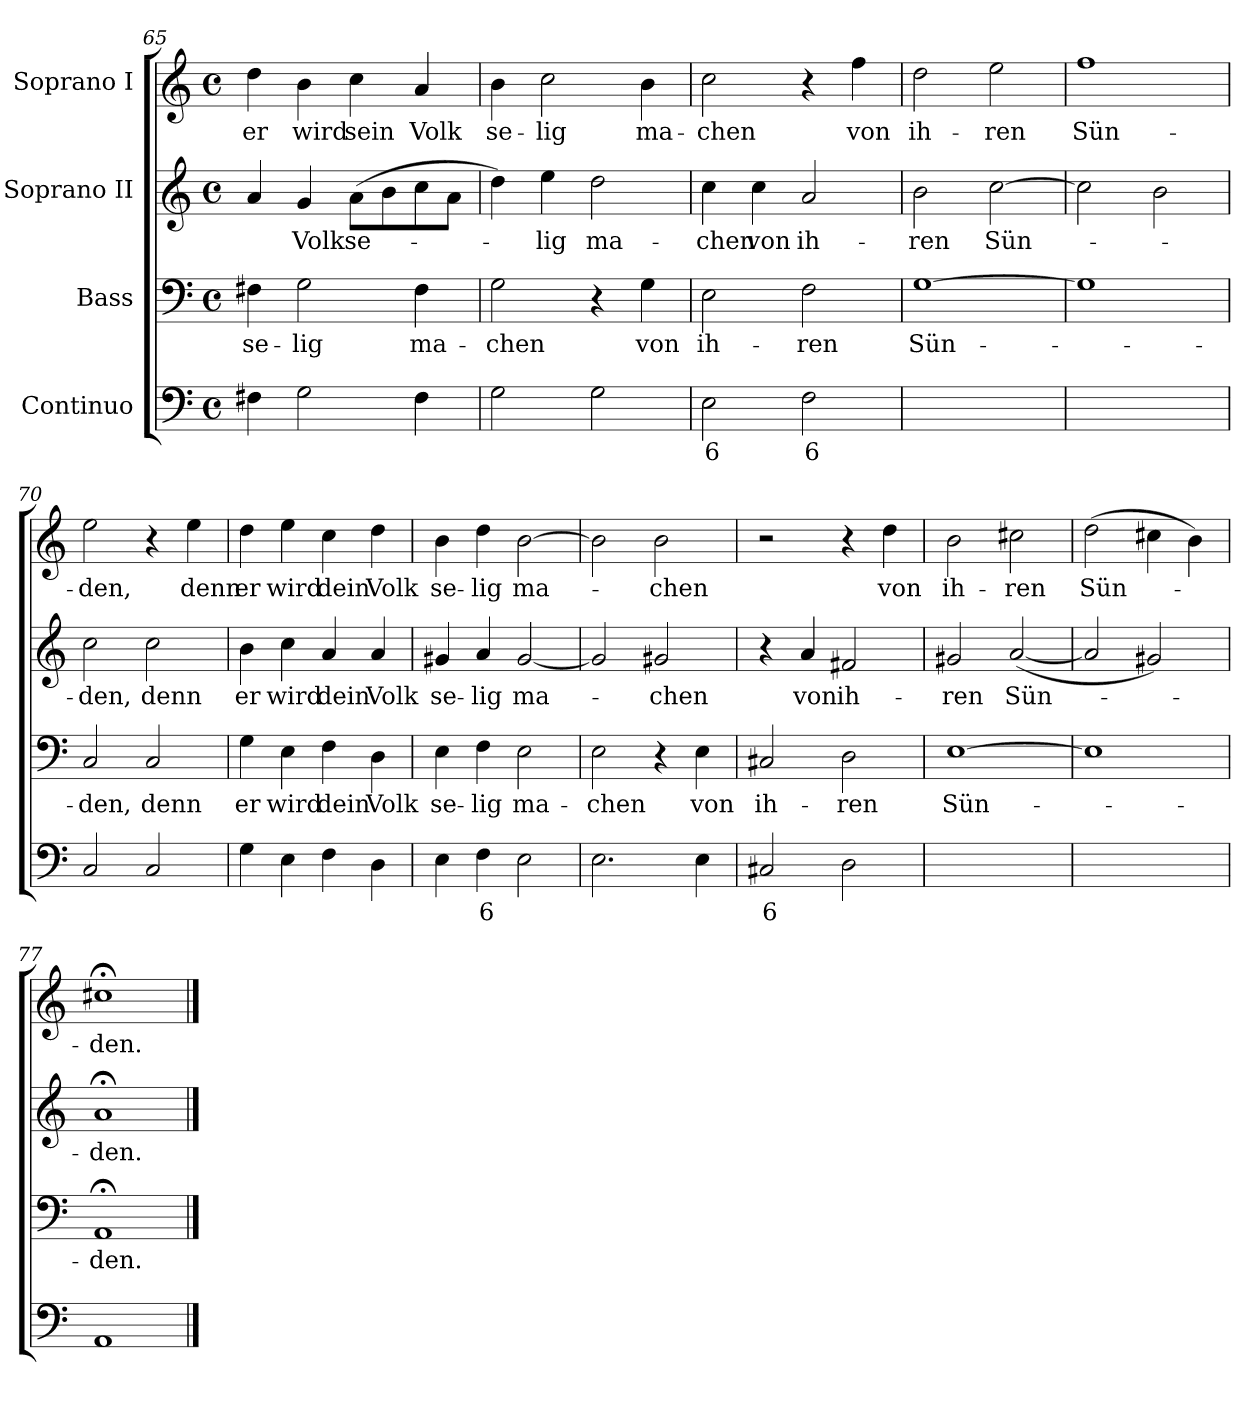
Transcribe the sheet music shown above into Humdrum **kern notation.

**kern	**text	**kern	**text	**kern	**text	**kern	**text
*part4	*part4	*part3	*part3	*part2	*part2	*part1	*part1
*staff4	*staff4	*staff3	*staff3	*staff2	*staff2	*staff1	*staff1
*I"Continuo	*	*I"Bass	*	*I"Soprano II	*	*I"Soprano I	*
!!LO:LB:g=z
*clefF4	*	*clefF4	*	*clefG2	*	*clefG2	*
*k[]	*	*k[]	*	*k[]	*	*k[]	*
*C:	*	*C:	*	*C:	*	*C:	*
*M4/4	*	*M4/4	*	*M4/4	*	*M4/4	*
*met(c)	*	*met(c)	*	*met(c)	*	*met(c)	*
=65	=65	=65	=65	=65	=65	=65	=65
!	!	!	!LO:LY:b	!	!	!	!LO:LY:b
4F#X	.	4F#X	se-	4a	.	4dd	er
!	!	!	!LO:LY:b	!	!LO:LY:b	!	!LO:LY:b
2G	.	2G	-lig	4g	Volk	4b	wird
!	!	!	!	!	!LO:LY:b	!	!LO:LY:b
.	.	.	.	(>8aL	se-	4cc	sein
.	.	.	.	8b	.	.	.
!	!	!	!LO:LY:b	!	!	!	!LO:LY:b
4F#	.	4F#	ma-	8cc	.	4a	Volk
.	.	.	.	8aJ	.	.	.
=66	=66	=66	=66	=66	=66	=66	=66
!	!	!	!LO:LY:b	!	!	!	!LO:LY:b
2G	.	2G	-chen	4dd)	.	4b	se-
!	!	!	!	!	!LO:LY:b	!	!LO:LY:b
.	.	.	.	4ee	lig	2cc	-lig
!	!	!	!	!	!LO:LY:b	!	!
2G	.	4r	.	2dd	ma-	.	.
!	!	!	!LO:LY:b	!	!	!	!LO:LY:b
.	.	4G	von	.	.	4b	ma-
=67	=67	=67	=67	=67	=67	=67	=67
!	!LO:LY:b	!	!LO:LY:b	!	!LO:LY:b	!	!LO:LY:b
2E	6	2E	ih-	4cc	-chen	2cc	-chen
!	!	!	!	!	!LO:LY:b	!	!
.	.	.	.	4cc	von	.	.
!	!LO:LY:b	!	!LO:LY:b	!	!LO:LY:b	!	!
2F	6	2F	-ren	2a	ih-	4r	.
!	!	!	!	!	!	!	!LO:LY:b
.	.	.	.	.	.	4ff	von
=68	=68	=68	=68	=68	=68	=68	=68
!	!LO:LY:b	!	!LO:LY:b	!	!LO:LY:b	!	!LO:LY:b
(>[2Gyy	3	[1G	Sün-	2b	-ren	2dd	ih-
!	!LO:LY:b	!	!	!	!LO:LY:b	!	!LO:LY:b
2Gyy_	4	.	.	[2cc	Sün-	2ee	-ren
=69	=69	=69	=69	=69	=69	=69	=69
!	!	!	!	!	!	!	!LO:LY:b
2Gyy_)	.	1G]	.	2cc]	.	1ff	Sün-
!	!LO:LY:b	!	!	!	!	!	!
2Gyy]	3	.	.	2b	.	.	.
=70	=70	=70	=70	=70	=70	=70	=70
!	!	!	!LO:LY:b	!	!LO:LY:b	!	!LO:LY:b
2C	.	2C	den,	2cc	den,	2ee	-den,
!	!	!	!LO:LY:b	!	!LO:LY:b	!	!
2C	.	2C	denn	2cc	denn	4r	.
!	!	!	!	!	!	!	!LO:LY:b
.	.	.	.	.	.	4ee	denn
!!LO:LB:g=z
=71	=71	=71	=71	=71	=71	=71	=71
!	!	!	!LO:LY:b	!	!LO:LY:b	!	!LO:LY:b
4G	.	4G	er	4b	er	4dd	er
!	!	!	!LO:LY:b	!	!LO:LY:b	!	!LO:LY:b
4E	.	4E	wird	4cc	wird	4ee	wird
!	!	!	!LO:LY:b	!	!LO:LY:b	!	!LO:LY:b
4F	.	4F	dein	4a	dein	4cc	dein
!	!	!	!LO:LY:b	!	!LO:LY:b	!	!LO:LY:b
4D	.	4D	Volk	4a	Volk	4dd	Volk
=72	=72	=72	=72	=72	=72	=72	=72
!	!	!	!LO:LY:b	!	!LO:LY:b	!	!LO:LY:b
4E	.	4E	se-	4g#X	se-	4b	se-
!	!LO:LY:b	!	!LO:LY:b	!	!LO:LY:b	!	!LO:LY:b
4F	6	4F	-lig	4a	-lig	4dd	-lig
!	!	!	!LO:LY:b	!	!LO:LY:b	!	!LO:LY:b
2E	.	2E	ma-	[2g#	ma-	[2b	ma-
=73	=73	=73	=73	=73	=73	=73	=73
!	!	!	!LO:LY:b	!	!	!	!
2.E	.	2E	-chen	2g#]	.	2b]	.
!	!	!	!	!	!LO:LY:b	!	!LO:LY:b
.	.	4r	.	2g#	chen	2b	chen
!	!	!	!LO:LY:b	!	!	!	!
4E	.	4E	von	.	.	.	.
=74	=74	=74	=74	=74	=74	=74	=74
!	!LO:LY:b	!	!LO:LY:b	!	!	!	!
2C#X	6	2C#X	ih-	4r	.	2r	.
!	!	!	!	!	!LO:LY:b	!	!
.	.	.	.	4a	von	.	.
!	!	!	!LO:LY:b	!	!LO:LY:b	!	!
2D	.	2D	-ren	2f#X	ih-	4r	.
!	!	!	!	!	!	!	!LO:LY:b
.	.	.	.	.	.	4dd	von
=75	=75	=75	=75	=75	=75	=75	=75
!	!	!	!LO:LY:b	!	!LO:LY:b	!	!LO:LY:b
(>[2Eyy	.	[1E	Sün-	2g#X	-ren	2b	ih-
!	!LO:LY:b	!	!	!	!LO:LY:b	!	!LO:LY:b
2Eyy_	4	.	.	(<[2a	Sün-	2cc#X	-ren
=76	=76	=76	=76	=76	=76	=76	=76
!	!	!	!	!	!	!	!LO:LY:b
2Eyy_)	.	1E]	.	2a]	.	(>2dd	Sün-
2Eyy]	.	.	.	2g#X)	.	4cc#X	.
.	.	.	.	.	.	4b)	.
=77	=77	=77	=77	=77	=77	=77	=77
!	!	!	!LO:LY:b	!	!LO:LY:b	!	!LO:LY:b
1AA	.	1AA;<	den.	1a;<	den.	1cc#X;<	den.
==	==	==	==	==	==	==	==
*-	*-	*-	*-	*-	*-	*-	*-
